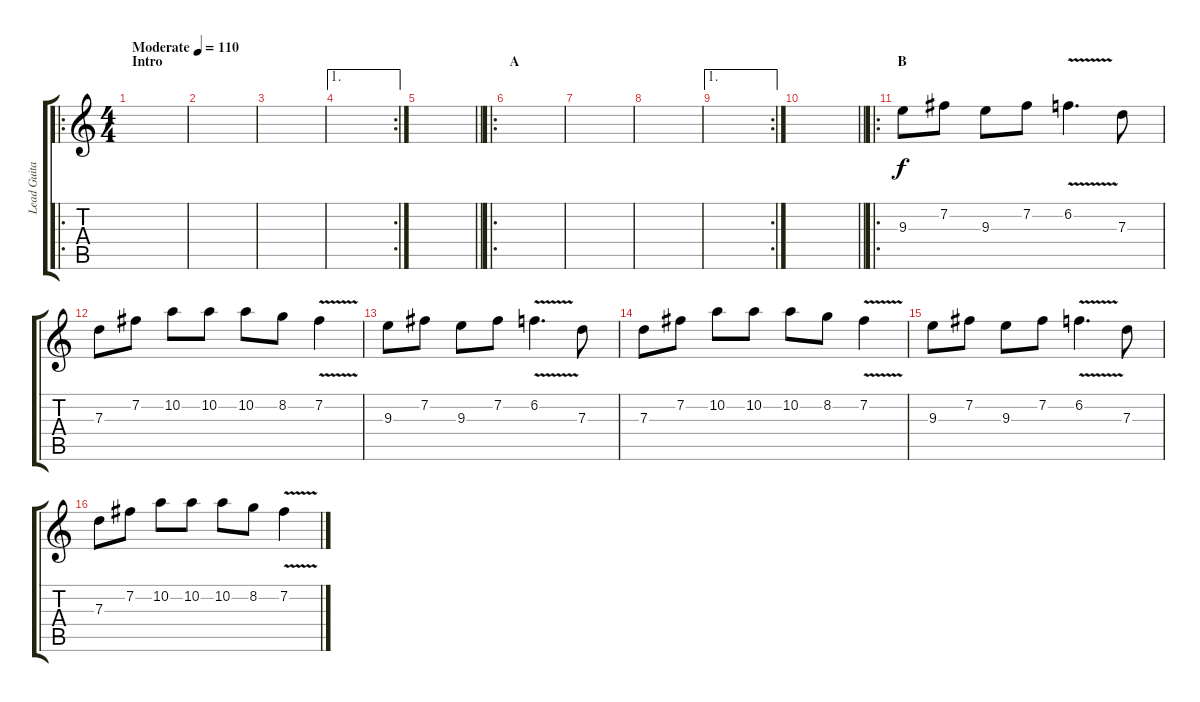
\track ("Lead Guitar" "Lead Guita") {instrument distortionguitar}
\staff {score tabs}
\tuning (E4 B3 G3 D3 A2 D2) {hide}
\ro
\ts (4 4)
\section ("" "Intro")
\tempo (110 "Moderate")
\clef g2
\ks c
|
|
|
\ae 1
\rc 2
|
\barLineRight lightlight
|
\ro
\section ("" "A")
|
|
|
\ae 1
\rc 2
|
\barLineRight lightlight
|
\ro
\section ("" "B")
9.3.8 7.2.8 9.3.8 7.2.8 6.2{v}.4{d} 7.3.8 |
7.3.8 7.2.8 10.2.8 10.2.8 10.2.8 8.2.8 7.2{v}.4 |
9.3.8 7.2.8 9.3.8 7.2.8 6.2{v}.4{d} 7.3.8 |
7.3.8 7.2.8 10.2.8 10.2.8 10.2.8 8.2.8 7.2{v}.4 |
9.3.8 7.2.8 9.3.8 7.2.8 6.2{v}.4{d} 7.3.8 |
7.3.8 7.2.8 10.2.8 10.2.8 10.2.8 8.2.8 7.2{v}.4
